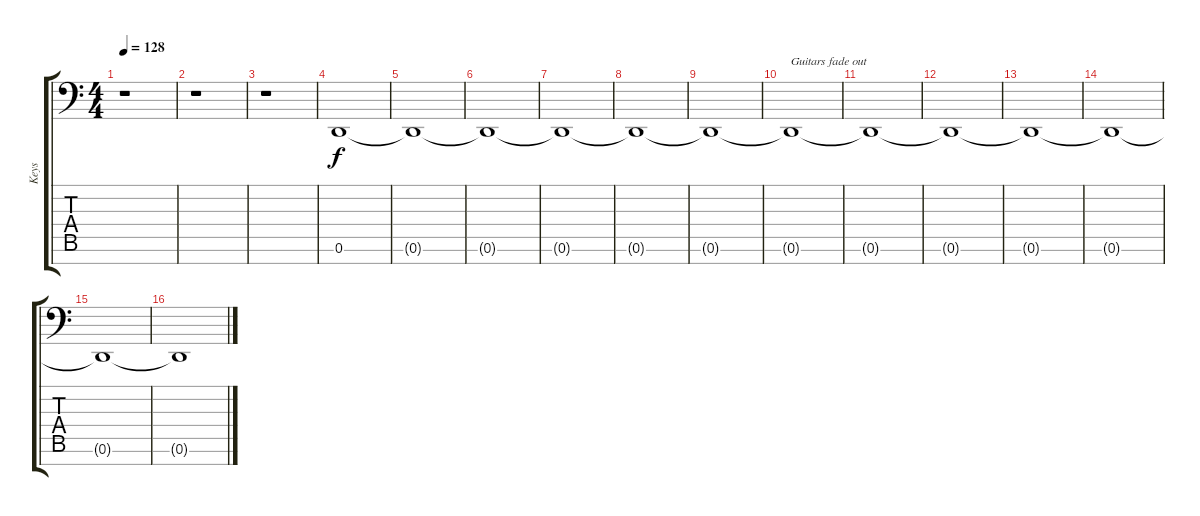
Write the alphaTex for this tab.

\track ("Keys" "Keys") {instrument choiraahs}
\staff {score tabs}
\tuning (D4 A3 F3 C3 G2 D2 A1) {hide}
\ts (4 4)
\tempo 128
\clef f4
\ks c
r.1{dy f} |
r.1 |
r.1 |
0.6.1 |
0.6{t}.1 |
0.6{t}.1 |
0.6{t}.1 |
0.6{t}.1 |
0.6{t}.1 |
0.6{t}.1{txt "Guitars fade out"} |
0.6{t}.1 |
0.6{t}.1 |
0.6{t}.1 |
0.6{t}.1 |
0.6{t}.1 |
0.6{t}.1
